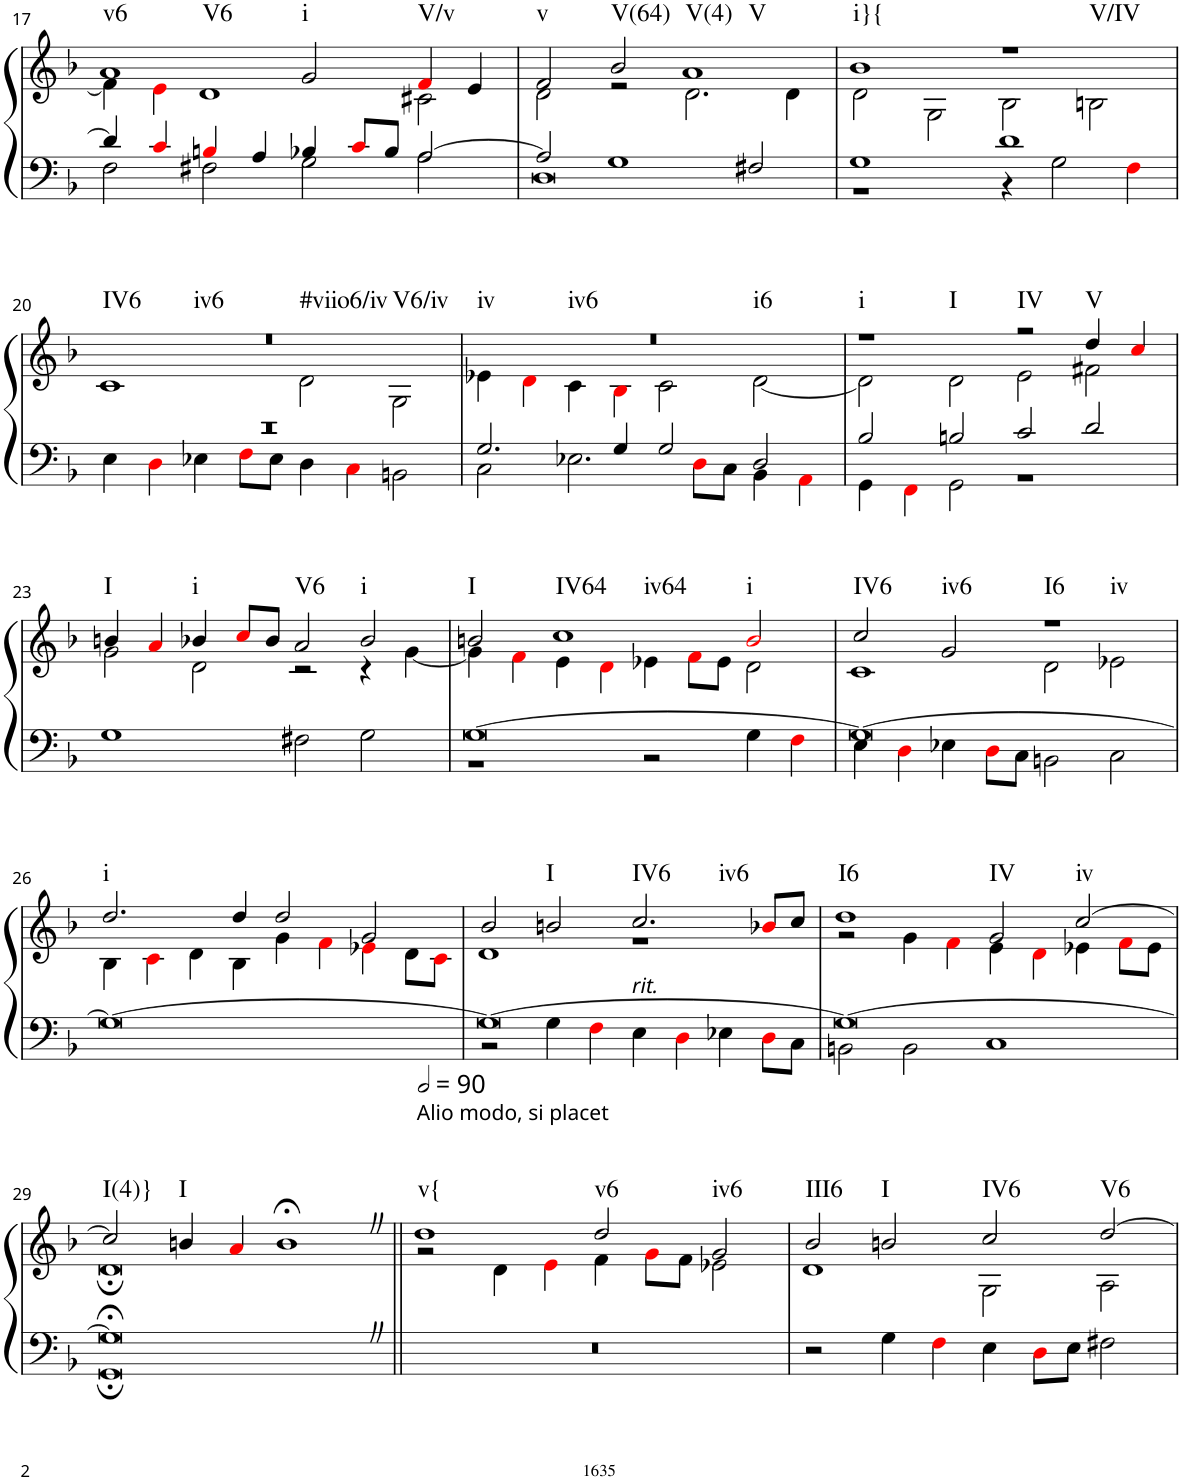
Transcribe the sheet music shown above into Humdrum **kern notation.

**kern	**kern	**harte
*part1	*part1	*part1
*staff2	*staff1	*
*I"Organ	*	*
!!LO:PB:g=z
*clefF4	*clefG2	*
*k[b-]	*k[b-]	*
*M4/2	*M4/2	*
=17	=17	=17
*^	*^	*
!	!	!	!	!LO:H:n=1:kt=v6
!	!	!	!	!LO:H:n=2:kt=V6
4d/]	2F\	1a	4f\]	N N
4ci/	.	.	4ei\	.
4Bni/	2F#X\	.	1d	.
4A/	.	.	.	.
!	!	!	!	!LO:H:kt=i
4B-X/	2G\	2g/	.	N
8ci/L	.	.	.	.
8B-/J	.	.	.	.
!	!	!	!	!LO:H:kt=V/v
[2A/	2A\	4fi/	2c#X\	N
.	.	4e/	.	.
=18	=18	=18	=18	=18
!	!	!	!	!LO:H:kt=v
2A/]	0D	2f/	2d\	N
!	!	!	!	!LO:H:kt=V(64)
1G	.	2b-/	2r	N
!	!	!	!	!LO:H:n=1:kt=V(4)
!	!	!	!	!LO:H:n=2:kt=V
.	.	1a	2.d\	N N
2F#X/	.	.	.	.
.	.	.	4d\	.
=19	=19	=19	=19	=19
!	!	!	!	!LO:H:kt=i}{
1G	1r	1b-	2d\	N
.	.	.	2G\	.
!	!	!	!	!LO:H:kt=V/IV
1d	4r	1r	2B-\	N
.	2G\	.	.	.
.	.	.	2Bn\	.
.	4Fi\	.	.	.
!!LO:LB:g=z	!!
=20	=20	=20	=20	=20
!	!	!	!	!LO:H:n=1:kt=IV6
!	!	!	!	!LO:H:n=2:kt=iv6
!	!	!	!	!LO:H:n=3:kt=#viio6/iv
!	!	!	!	!LO:H:n=4:kt=V6/iv
0r	4E\	0r	1c	N N N N
.	4Di\	.	.	.
.	4E-X\	.	.	.
.	8Fi\L	.	.	.
.	8E-\J	.	.	.
.	4D\	.	2d\	.
.	4Ci\	.	.	.
.	2BBn\	.	2G\	.
=21	=21	=21	=21	=21
!	!	!	!	!LO:H:n=1:kt=iv
!	!	!	!	!LO:H:n=2:kt=iv6
!	!	!	!	!LO:H:n=3:kt=i6
2.G/	2C\	0r	4e-X\	N N N
.	.	.	4di\	.
.	2.E-X\	.	4c\	.
4G/	.	.	4B-i\	.
2G/	.	.	2c\	.
.	8Di\L	.	.	.
.	8C\J	.	.	.
2D/	4BB-\	.	[2d\	.
.	4AAi\	.	.	.
=22	=22	=22	=22	=22
!	!	!	!	!LO:H:n=1:kt=i
!	!	!	!	!LO:H:n=2:kt=I
2B-/	4GG\	1r	2d\]	N N
.	4FFi\	.	.	.
2Bn/	2GG\	.	2d\	.
!	!	!	!	!LO:H:kt=IV
2c/	1r	2r	2e\	N
!	!	!	!	!LO:H:kt=V
2d/	.	4dd/	2f#X\	N
.	.	4cci/	.	.
*v	*v	*	*	*
!!LO:LB:g=z	!!
=23	=23	=23	=23
!	!	!	!LO:H:kt=I
1G	4bn/	2g\	N
.	4ai/	.	.
!	!	!	!LO:H:kt=i
.	4b-X/	2d\	N
.	8cci/L	.	.
.	8b-/J	.	.
!	!	!	!LO:H:kt=V6
2F#X\	2a/	2r	N
!	!	!	!LO:H:kt=i
2G\	2b-/	4r	N
.	.	[4g\	.
=24	=24	=24	=24
*^	*	*	*
!	!	!	!	!LO:H:kt=I
[0G	1r	2bn/	4g\]	N
.	.	.	4fi\	.
!	!	!	!	!LO:H:n=1:kt=IV64
!	!	!	!	!LO:H:n=2:kt=iv64
.	.	1cc	4e\	N N
.	.	.	4di\	.
.	2r	.	4e-X\	.
.	.	.	8fi\L	.
.	.	.	8e-\J	.
!	!	!	!	!LO:H:kt=i
.	4G\	2bi/	2d\	N
.	4Fi\	.	.	.
=25	=25	=25	=25	=25
!	!	!	!	!LO:H:kt=IV6
0G_	4E\	2cc/	1c	N
.	4Di\	.	.	.
!	!	!	!	!LO:H:kt=iv6
.	4E-X\	2g/	.	N
.	8Di\L	.	.	.
.	8C\J	.	.	.
!	!	!	!	!LO:H:n=1:kt=I6
!	!	!	!	!LO:H:n=2:kt=iv
.	2BBn\	1r	2d\	N N
.	2C\	.	2e-X\	.
!!LO:LB:g=z	!!
=26	=26	=26	=26	=26
!	!	!	!	!LO:H:kt=i
*v	*v	*	*	*
0G_	2.dd/	4B-\	N
.	.	4ci\	.
.	.	4d\	.
.	4dd/	4B-\	.
.	2dd/	4g\	.
.	.	4fi\	.
.	2g/	4e-Xi\	.
.	.	8d\L	.
.	.	8ci\J	.
=27	=27	=27	=27
*^	*	*	*
0G_	2r	2b-/	1d	.
!	!	!	!	!LO:H:kt=I
.	4G\	2bn/	.	N
.	4Fi\	.	.	.
!	!	!LO:TX:b:i:t=rit.	!	!LO:H:n=1:kt=IV6
!	!	!	!	!LO:H:n=2:kt=iv6
.	4E\	2.cc/	1r	N N
.	4Di\	.	.	.
.	4E-X\	.	.	.
.	8Di\L	8b-Xi/L	.	.
.	8C\J	8cc/J	.	.
=28	=28	=28	=28	=28
!	!	!	!	!LO:H:kt=I6
0G_	2BBn\	1dd	2r	N
.	2BB\	.	4g\	.
.	.	.	4fi\	.
!	!	!	!	!LO:H:kt=IV
.	1C	2g/	4e\	N
.	.	.	4di\	.
!	!	!	!	!LO:H:kt=iv
.	.	[2cc/	4e-X\	N
.	.	.	8fi\L	.
.	.	.	8e-\J	.
!!LO:LB:g=z	!!
=29	=29	=29	=29	=29
!	!	!	!	!LO:H:kt=I(4)}
0G;<Z]	0GG;	2cc/]	0d;	N
!	!	!	!	!LO:H:kt=I
.	.	4bn/	.	N
.	.	4ai/	.	.
.	.	1b;<Z	.	.
*v	*v	*	*	*
=30||	=30||	=30||	=30||
*	*MM180	*	*
!	!LO:TX:a:t=Alio modo, si placet	!	!LO:H:kt=v{
0r	1dd	2r	N
.	.	4d\	.
.	.	4ei\	.
!	!	!	!LO:H:kt=v6
.	2dd/	4f\	N
.	.	8gi\L	.
.	.	8f\J	.
!	!	!	!LO:H:kt=iv6
.	2g/	2e-X\	N
=31	=31	=31	=31
!	!	!	!LO:H:kt=III6
2r	2b-/	1d	N
!	!	!	!LO:H:kt=I
4G\	2bn/	.	N
4Fi\	.	.	.
!	!	!	!LO:H:kt=IV6
4E\	2cc/	2G\	N
8Di\L	.	.	.
8E\J	.	.	.
!	!	!	!LO:H:kt=V6
2F#X\	[2dd/	2A\	N
*	*v	*v	*
=	=	=
*-	*-	*-
